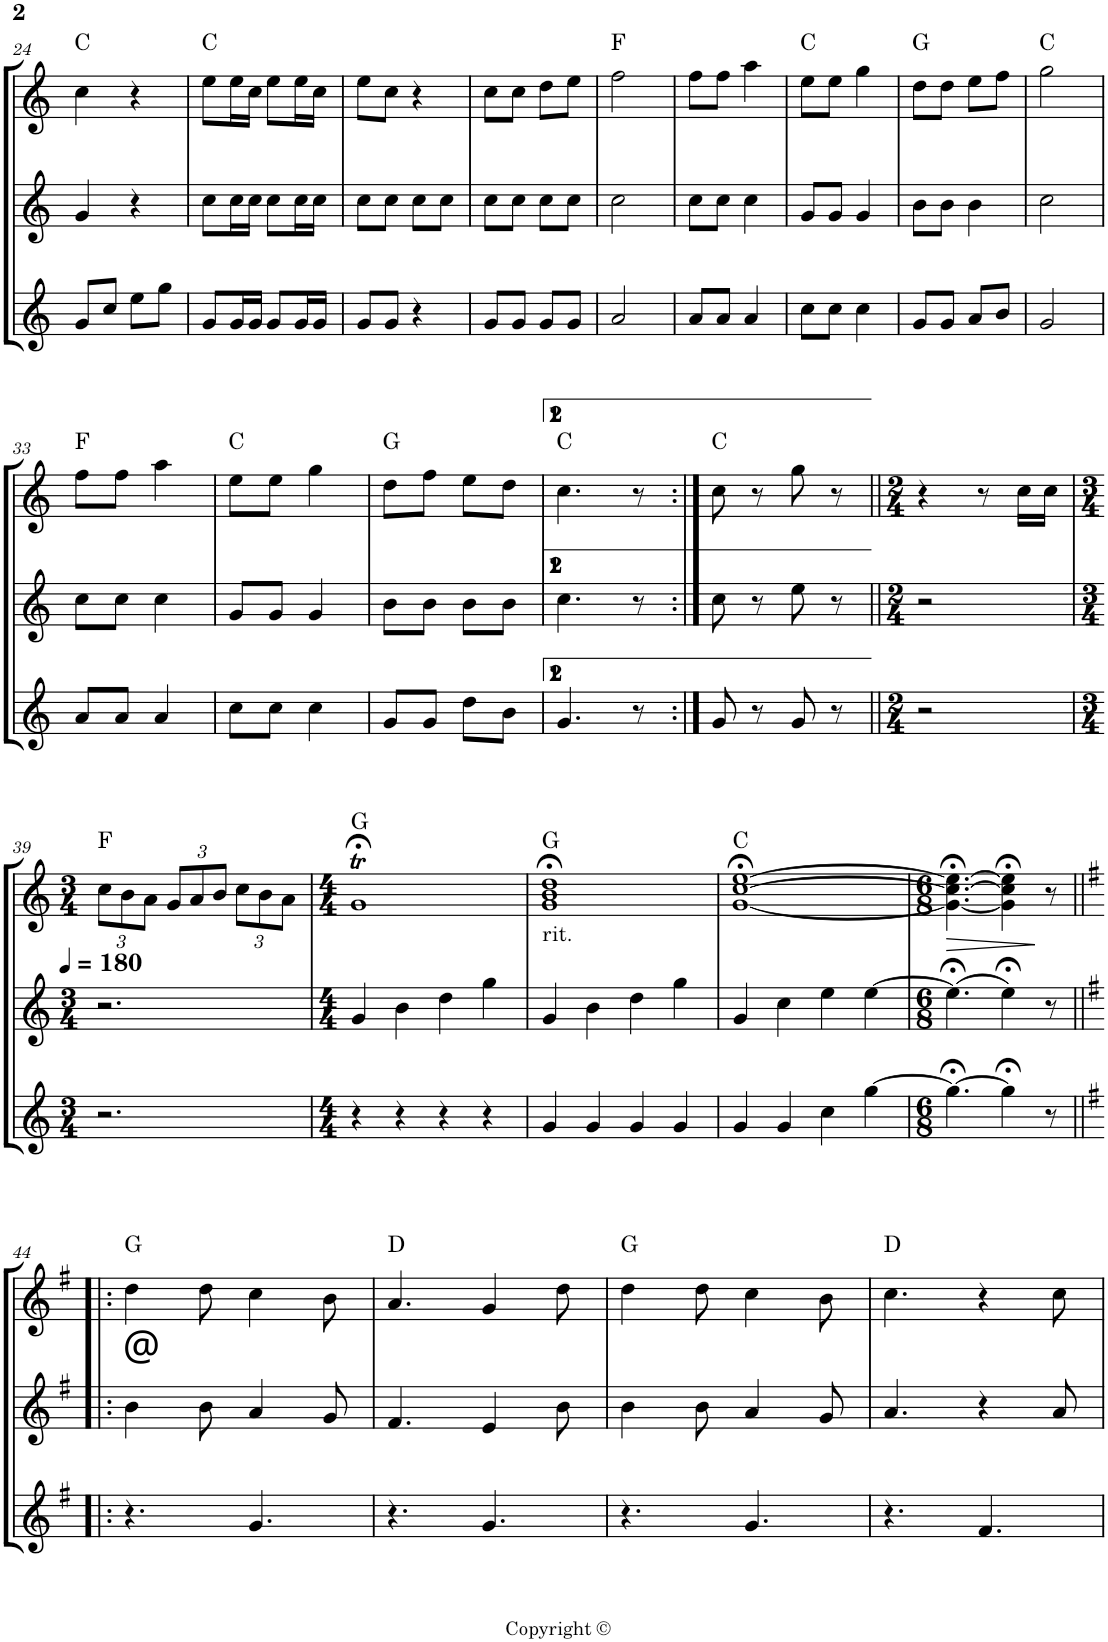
**kern	**kern	**kern	**dynam	**harte
*part3	*part2	*part1	*part1	*part1
*staff3	*staff2	*staff1	*staff1	*
*I"Tarota	*I"Gralla 2	*I"Gralla 1	*	*
!!LO:PB:g=z
*clefG2	*clefG2	*clefG2	*	*
*Trd-7c-12	*	*	*	*
*k[]	*k[]	*k[]	*	*
*M2/4	*M2/4	*M2/4	*	*
=24	=24	=24	=24	=24
8g/L	4g/	4cc\	.	C:maj
8cc/J	.	.	.	.
8ee\L	4r	4r	.	.
8gg\J	.	.	.	.
=25	=25	=25	=25	=25
8g/L	8cc\L	8ee\L	.	C:maj
16g/L	16cc\L	16ee\L	.	.
16g/JJ	16cc\JJ	16cc\JJ	.	.
8g/L	8cc\L	8ee\L	.	.
16g/L	16cc\L	16ee\L	.	.
16g/JJ	16cc\JJ	16cc\JJ	.	.
=26	=26	=26	=26	=26
8g/L	8cc\L	8ee\L	.	.
8g/J	8cc\J	8cc\J	.	.
4r	8cc\L	4r	.	.
.	8cc\J	.	.	.
=27	=27	=27	=27	=27
8g/L	8cc\L	8cc\L	.	.
8g/J	8cc\J	8cc\J	.	.
8g/L	8cc\L	8dd\L	.	.
8g/J	8cc\J	8ee\J	.	.
=28	=28	=28	=28	=28
2a/	2cc\	2ff\	.	F:maj
=29	=29	=29	=29	=29
8a/L	8cc\L	8ff\L	.	.
8a/J	8cc\J	8ff\J	.	.
4a/	4cc\	4aa\	.	.
=30	=30	=30	=30	=30
8cc\L	8g/L	8ee\L	.	C:maj
8cc\J	8g/J	8ee\J	.	.
4cc\	4g/	4gg\	.	.
=31	=31	=31	=31	=31
8g/L	8b\L	8dd\L	.	G:maj
8g/J	8b\J	8dd\J	.	.
8a/L	4b\	8ee\L	.	.
8b/J	.	8ff\J	.	.
=32	=32	=32	=32	=32
2g/	2cc\	2gg\	.	C:maj
!!LO:LB:g=z
=33	=33	=33	=33	=33
8a/L	8cc\L	8ff\L	.	F:maj
8a/J	8cc\J	8ff\J	.	.
4a/	4cc\	4aa\	.	.
=34	=34	=34	=34	=34
8cc\L	8g/L	8ee\L	.	C:maj
8cc\J	8g/J	8ee\J	.	.
4cc\	4g/	4gg\	.	.
=35	=35	=35	=35	=35
8g/L	8b\L	8dd\L	.	G:maj
8g/J	8b\J	8ff\J	.	.
8dd\L	8b\L	8ee\L	.	.
8b\J	8b\J	8dd\J	.	.
=36	=36	=36	=36	=36
4.g/	4.cc\	4.cc\	.	C:maj
8r	8r	8r	.	.
=37:|!	=37:|!	=37:|!	=37:|!	=37:|!
8g/	8cc\	8cc\	.	C:maj
8r	8r	8r	.	.
8g/	8ee\	8gg\	.	.
8r	8r	8r	.	.
=38||	=38||	=38||	=38||	=38||
*M2/4	*M2/4	*M2/4	*	*
2r	2r	4r	.	.
.	.	8r	.	.
.	.	16cc\LL	.	.
.	.	16cc\JJ	.	.
!!LO:LB:g=z
=39	=39	=39	=39	=39
*M3/4	*M3/4	*M3/4	*	*
*	*	*Xbrackettup	*	*
*	*	*MM180	*	*
2.r	2.r	12cc\L	.	F:maj
.	.	12b\	.	.
.	.	12a\J	.	.
.	.	12g/L	.	.
.	.	12a/	.	.
.	.	12b/J	.	.
.	.	12cc\L	.	.
.	.	12b\	.	.
.	.	12a\J	.	.
=40	=40	=40	=40	=40
*M4/4	*M4/4	*M4/4	*	*
4r	4g/	1g;<T	.	G:maj
4r	4b\	.	.	.
4r	4dd\	.	.	.
4r	4gg\	.	.	.
=41	=41	=41	=41	=41
!	!	!LO:TX:b:t=rit.	!	!
4g/	4g/	1g;< 1b;< 1dd;<	.	G:maj
4g/	4b\	.	.	.
4g/	4dd\	.	.	.
4g/	4gg\	.	.	.
=42	=42	=42	=42	=42
4g/	4g/	[1g;< [1cc;< [1ee;<	.	C:maj
4g/	4cc\	.	.	.
4cc\	4ee\	.	.	.
[4gg\	[4ee\	.	.	.
=43	=43	=43	=43	=43
*M6/8	*M6/8	*M6/8	*	*
!	!	!	!LO:HP:b	!
4.gg;<\_	(4.ee;<\]	4.g\_;< 4.cc\_;< 4.ee\_;<	>	.
4gg;<\]	4ee;<\)	4g\];< 4cc\];< 4ee\];<	.	.
8r	8r	8r	]	.
!!LO:LB:g=z
=44!|:	=44!|:	=44!|:	=44!|:	=44!|:
*k[f#]	*k[f#]	*k[f#]	*	*
*G:	*G:	*G:	*	*
!	!	!LO:TX:b:t=@	!	!
4.r	4b\	4dd\	.	G:maj
.	8b\	8dd\	.	.
4.g/	4a/	4cc\	.	.
.	8g/	8b\	.	.
=45	=45	=45	=45	=45
4.r	4.f#/	4.a/	.	D:maj
4.g/	4e/	4g/	.	.
.	8b\	8dd\	.	.
=46	=46	=46	=46	=46
4.r	4b\	4dd\	.	G:maj
.	8b\	8dd\	.	.
4.g/	4a/	4cc\	.	.
.	8g/	8b\	.	.
=47	=47	=47	=47	=47
4.r	4.a/	4.cc\	.	D:maj
4.f#/	4r	4r	.	.
.	8a/	8cc\	.	.
=	=	=	=	=
*-	*-	*-	*-	*-
